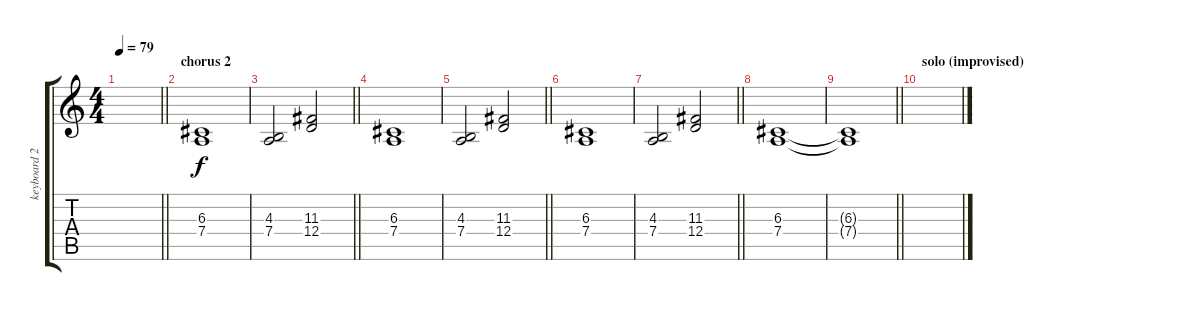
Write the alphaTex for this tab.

\track ("keyboard 2" "keyboard 2") {instrument choiraahs}
\staff {score tabs}
\tuning (E4 B3 G3 D3 A2 E2) {hide}
\ts (4 4)
\tempo 79
\clef g2
\barLineRight lightlight
\ks c
|
\section ("" "chorus 2")
(6.3 7.4).1 |
\barLineRight lightlight
(4.3 7.4).2 (11.3 12.4).2 |
(6.3 7.4).1 |
\barLineRight lightlight
(4.3 7.4).2 (11.3 12.4).2 |
(6.3 7.4).1 |
\barLineRight lightlight
(4.3 7.4).2 (11.3 12.4).2 |
(6.3 7.4).1 |
\barLineRight lightlight
(6.3{t} 7.4{t}).1 |
\section ("" "solo (improvised)")
